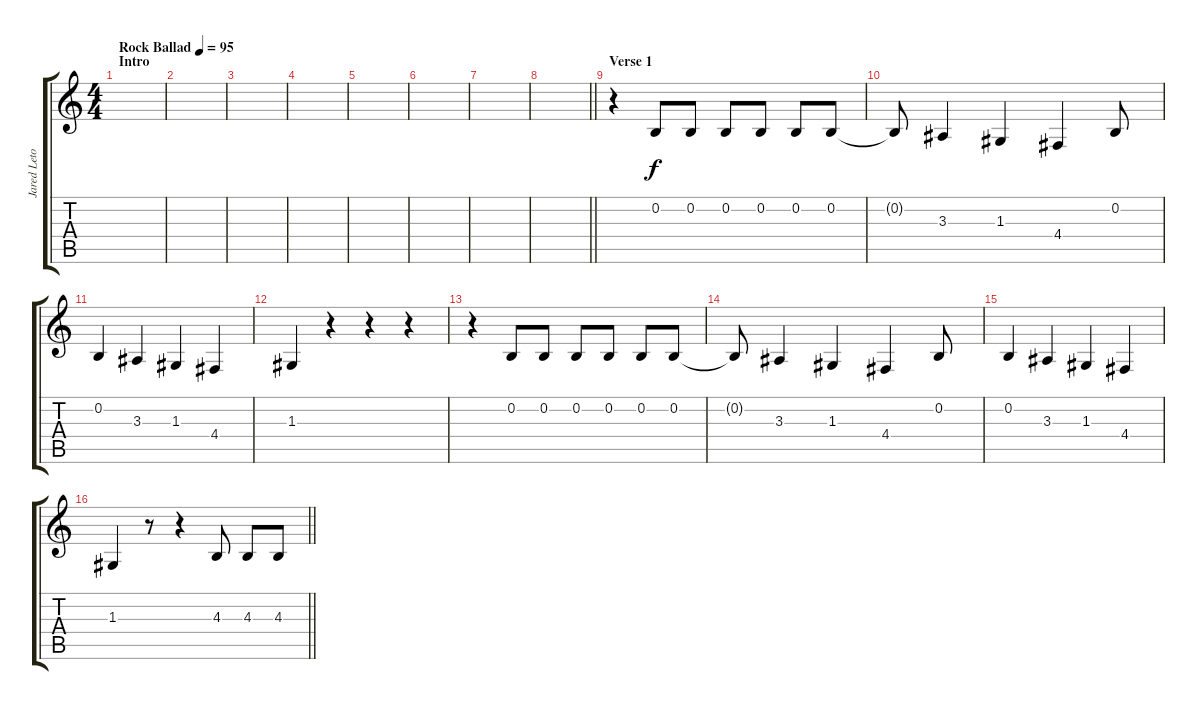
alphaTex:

\track ("Jared Leto (Vocals)" "Jared Leto") {instrument clarinet}
\staff {score tabs}
\tuning (E4 B3 G3 D3 A2 E2) {hide}
\ts (4 4)
\section ("" "Intro")
\tempo (95 "Rock Ballad")
\clef g2
\ks c
|
|
|
|
|
|
|
\barLineRight lightlight
|
\section ("" "Verse 1")
r.4 0.2.8 0.2.8 0.2.8 0.2.8 0.2.8 0.2.8 |
0.2{t}.8 3.3.4 1.3.4 4.4.4 0.2.8 |
0.2.4 3.3.4 1.3.4 4.4.4 |
1.3.4 r.4 r.4 r.4 |
r.4 0.2.8 0.2.8 0.2.8 0.2.8 0.2.8 0.2.8 |
0.2{t}.8 3.3.4 1.3.4 4.4.4 0.2.8 |
0.2.4 3.3.4 1.3.4 4.4.4 |
\barLineRight lightlight
1.3.4 r.8 r.4 4.3.8 4.3.8 4.3.8
